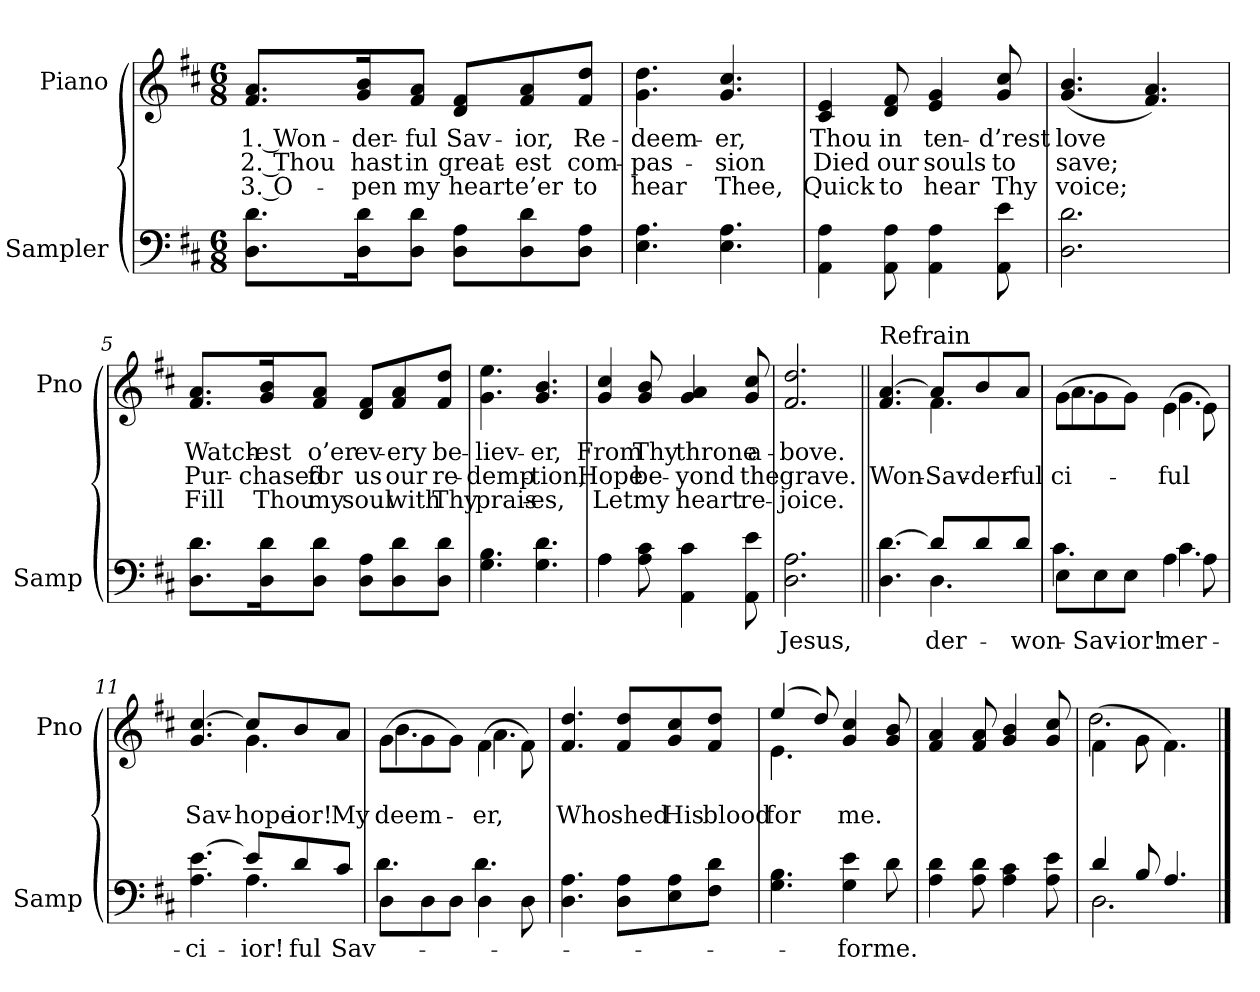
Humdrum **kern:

**kern	**text	**kern	**text	**text	**text
*part2	*part2	*part1	*part1	*part1	*part1
*staff2	*staff2	*staff1	*staff1	*staff1	*staff1
*I"Sampler	*	*I"Piano	*	*	*
*I'Samp	*	*I'Pno	*	*	*
*clefF4	*	*clefG2	*	*	*
*k[f#c#]	*	*k[f#c#]	*	*	*
*D:	*	*D:	*	*	*
*M6/8	*	*M6/8	*	*	*
=1	=1	=1	=1	=1	=1
8.D\ 8.d\L	.	8.f#/ 8.a/L	1. Won-	2. Thou	3. O-
16D\ 16d\K	.	16g/ 16b/K	-der-	hast	-pen
8D\ 8d\J	.	8f#/ 8a/J	-ful	in	my
8D\ 8A\L	.	8d/ 8f#/L	Sav-	great-	heart
8D\ 8d\	.	8f#/ 8a/	-ior,	-est	e’er
8D\ 8A\J	.	8f#/ 8dd/J	Re-	com-	to
=2	=2	=2	=2	=2	=2
4.E 4.A	.	4.g 4.dd	-deem-	-pas-	hear
4.E 4.A	.	4.g 4.cc#	-er,	-sion	Thee,
=3	=3	=3	=3	=3	=3
4AA 4A	.	4c# 4e	Thou	Died	Quick
8AA 8A	.	8d 8f#	in	our	to
4AA 4A	.	4e 4g	ten-	souls	hear
8AA 8e	.	8g 8cc#	-d’rest	to	Thy
=4	=4	=4	=4	=4	=4
2.D 2.d	.	(4.g 4.b	love	save;	voice;
.	.	4.f# 4.a)	.	.	.
=5	=5	=5	=5	=5	=5
8.D\ 8.d\L	.	8.f#/ 8.a/L	Watch-	Pur-	Fill
16D\ 16d\K	.	16g/ 16b/K	-est	-chased	Thou
8D\ 8d\J	.	8f#/ 8a/J	o’er	for	my
8D\ 8A\L	.	8d/ 8f#/L	ev-	us	soul
8D\ 8d\	.	8f#/ 8a/	-ery	our	with
8D\ 8d\J	.	8f#/ 8dd/J	be-	re-	Thy
=6	=6	=6	=6	=6	=6
4.G 4.B	.	4.g 4.ee	-liev-	-demp-	prais-
4.G 4.d	.	4.g 4.b	-er,	-tion,	-es,
=7	=7	=7	=7	=7	=7
*^	*	*	*	*	*
4A\	4A	.	4g 4cc#	From	Hope	Let
8A 8c#	2ryy	.	8g 8b	Thy	be-	my
4AA 4c#	.	.	4g 4a	throne	-yond	heart
8AA 8e	.	.	8g 8cc#	a-	the	re-
*v	*v	*	*	*	*	*
=8	=8	=8	=8	=8	=8
2.D 2.A	Jesus,	2.f# 2.dd	-bove.	grave.	-joice.
=9||	=9||	=9||	=9||	=9||	=9||
*^	*	*^	*	*	*
!	!	!	!LO:TX:t=Refrain	!	!	!	!
4.D [4.d	4.ryy	.	4.f#/ [4.a/	4.ryy	.	Won-	.
8d/L]	4.D	-der-	8a/L]	4.f#	.	Sav-	.
8d/	.	.	8b/	.	.	-der-	.
8d/J	.	won-	8a/J	.	.	-ful	.
=10	=10	=10	=10	=10	=10	=10	=10
8E\L	4.c#	.	(8g\L	4.a	.	-ci-	.
8E\	.	Sav-	8g\	.	.	.	.
8E\J	.	-ior!	8g\J)	.	.	.	.
4A\	4.c#	mer-	(4e\	4.g	.	-ful	.
8A\	.	.	8e\)	.	.	.	.
=11	=11	=11	=11	=11	=11	=11	=11
4.A [4.e	4.ryy	-ci-	4.g [4.cc#	4.ryy	.	Sav-	.
8e/L]	4.A	-ior!	8cc#/L]	4.g	.	hope	.
8d/	.	-ful	8b/	.	.	-ior!	.
8c#/J	.	Sav-	8a/J	.	.	My	.
=12	=12	=12	=12	=12	=12	=12	=12
8D\L	4.d	.	(8g\L	4.b	.	-deem-	.
8D\	.	.	8g\	.	.	.	.
8D\J	.	.	8g\J)	.	.	.	.
4D\	4.d	.	(4f#\	4.a	.	-er,	.
8D\	.	.	8f#\)	.	.	.	.
*v	*v	*	*	*	*	*	*
*	*	*v	*v	*	*	*
=13	=13	=13	=13	=13	=13
4.D 4.A	.	4.f# 4.dd	.	Who	.
8D\ 8A\L	.	8f#/ 8dd/L	.	shed	.
8E\ 8A\	.	8g/ 8cc#/	.	His	.
8F#\ 8d\J	.	8f#/ 8dd/J	.	blood	.
=14	=14	=14	=14	=14	=14
*	*	*^	*	*	*
4.G 4.B	.	(4ee/	4.e	.	for	.
.	.	8dd/)	.	.	.	.
4G 4e	for	4g 4cc#	4.ryy	.	me.	.
8d\	me.	8g 8b	.	.	.	.
*	*	*v	*v	*	*	*
=15	=15	=15	=15	=15	=15
4A 4d	.	4f# 4a	.	.	.
8A 8d	.	8f# 8a	.	.	.
4A 4c#	.	4g 4b	.	.	.
8A 8e	.	8g 8cc#	.	.	.
=16	=16	=16	=16	=16	=16
*^	*	*^	*	*	*
4d/	2.D	.	(4f#\	2.dd	.	.	.
8B/	.	.	8g\	.	.	.	.
4.A/	.	.	4.f#\)	.	.	.	.
*v	*v	*	*	*	*	*	*
*	*	*v	*v	*	*	*
==	==	==	==	==	==
*-	*-	*-	*-	*-	*-
